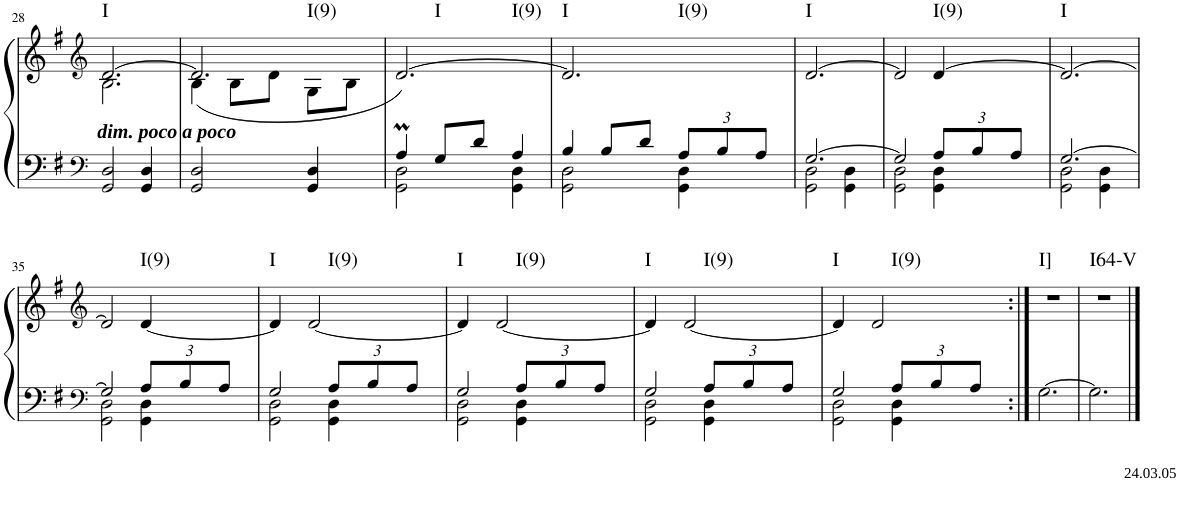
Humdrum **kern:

**kern	**kern	**harte
*part1	*part1	*part1
*staff2	*staff1	*
*I"unbenannt	*	*
!!LO:PB:g=z
*clefF4	*clefG2	*
*k[f#]	*k[f#]	*
*M3/4	*M3/4	*
=28	=28	=28
*	*^	*
!	!LO:TX:b:Bi:t=dim. poco a poco	!	!LO:H:kt=I
2GG/ 2D/	[2.d/	2.B\	N
4GG/ 4D/	.	.	.
=29	=29	=29	=29
2GG/ 2D/	2.d/]	(4B\	.
.	.	8B\L	.
.	.	8d\J	.
!	!	!	!LO:H:kt=I(9)
4GG/ 4D/	.	8G\L	N
.	.	8B\J	.
=30	=30	=30	=30
*^	*	*	*
!	!	!	!	!LO:H:n=1:kt=I
!	!	!	!	!LO:H:n=2:kt=I(9)
4AM/	2GG\ 2D\	2.ryy	[2.d/)	N N
8G/L	.	.	.	.
8d/J	.	.	.	.
4A/	4GG\ 4D\	.	.	.
=31	=31	=31	=31	=31
!	!	!	!	!LO:H:n=1:kt=I(9)
!	!	!	!	!LO:H:n=2:kt=I
4B/	2GG\ 2D\	2.ryy	2.d/]	N N
8B/L	.	.	.	.
8d/J	.	.	.	.
*Xbrackettup	*	*	*	*
12A/L	4GG\ 4D\	.	.	.
12B/	.	.	.	.
12A/J	.	.	.	.
=32	=32	=32	=32	=32
!	!	!	!	!LO:H:kt=I
[2.G/	2GG\ 2D\	2.ryy	[2.d/	N
.	4GG\ 4D\	.	.	.
=33	=33	=33	=33	=33
2G/]	2GG\ 2D\	2.ryy	2d/]	.
!	!	!	!	!LO:H:kt=I(9)
12A/L	4GG\ 4D\	.	[4d/	N
12B/	.	.	.	.
12A/J	.	.	.	.
=34	=34	=34	=34	=34
!	!	!	!	!LO:H:kt=I
[2.G/	2GG\ 2D\	2.ryy	2.d/_	N
.	4GG\ 4D\	.	.	.
*	*	*v	*v	*
!!LO:LB:g=z
=35	=35	=35	=35
*clefF4	*	*clefG2	*
2G/]	2GG\ 2D\	2d/]	.
!	!	!	!LO:H:kt=I(9)
12A/L	4GG\ 4D\	[4d/	N
12B/	.	.	.
12A/J	.	.	.
=36	=36	=36	=36
!	!	!	!LO:H:kt=I
2G/	2GG\ 2D\	4d/]	N
!	!	!	!LO:H:kt=I(9)
.	.	[2d/	N
12A/L	4GG\ 4D\	.	.
12B/	.	.	.
12A/J	.	.	.
=37	=37	=37	=37
!	!	!	!LO:H:kt=I
2G/	2GG\ 2D\	4d/]	N
!	!	!	!LO:H:kt=I(9)
.	.	[2d/	N
12A/L	4GG\ 4D\	.	.
12B/	.	.	.
12A/J	.	.	.
=38	=38	=38	=38
!	!	!	!LO:H:kt=I
2G/	2GG\ 2D\	4d/]	N
!	!	!	!LO:H:kt=I(9)
.	.	[2d/	N
12A/L	4GG\ 4D\	.	.
12B/	.	.	.
12A/J	.	.	.
=39	=39	=39	=39
!	!	!	!LO:H:kt=I
2G/	2GG\ 2D\	4d/]	N
!	!	!	!LO:H:kt=I(9)
.	.	2d/	N
12A/L	4GG\ 4D\	.	.
12B/	.	.	.
12A/J	.	.	.
*v	*v	*	*
=40:|!	=40:|!	=40:|!
!	!	!LO:H:kt=I]
[2.G\	2.r	N
=41	=41	=41
!LO:TX:b:t=24.03.05	!	!LO:H:kt=I64-V
2.G\]	2.r	N
==	==	==
*-	*-	*-
